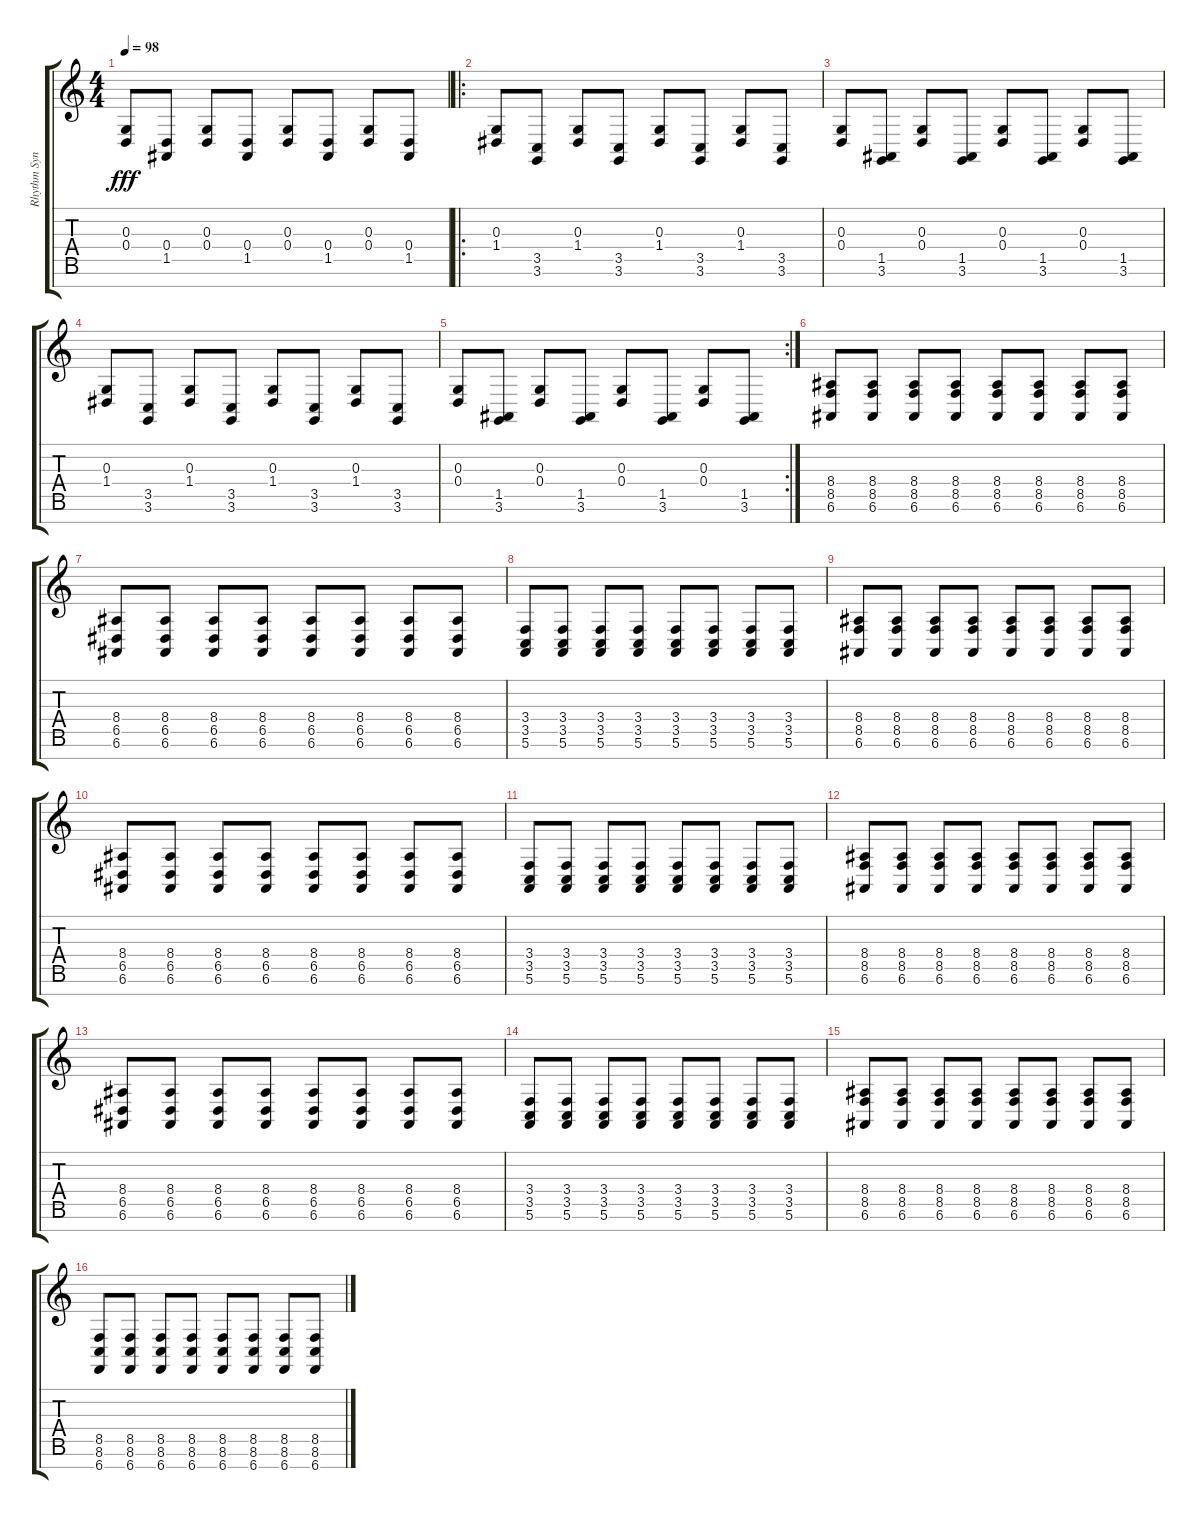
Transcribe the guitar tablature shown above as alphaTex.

\track ("Rhythm Synth" "Rhythm Syn") {instrument lead1square}
\staff {score tabs}
\tuning (E4 B3 G3 D3 A2 E2 B1) {hide}
\ts (4 4)
\tempo 98
\clef g2
\ks c
(0.3 0.4).8{dy fff} (0.4 1.5).8 (0.3 0.4).8 (0.4 1.5).8 (0.3 0.4).8 (0.4 1.5).8 (0.3 0.4).8 (0.4 1.5).8 |
\ro
(0.3 1.4).8 (3.5 3.6).8 (0.3 1.4).8 (3.5 3.6).8 (0.3 1.4).8 (3.5 3.6).8 (0.3 1.4).8 (3.5 3.6).8 |
(0.3 0.4).8 (1.5 3.6).8 (0.3 0.4).8 (1.5 3.6).8 (0.3 0.4).8 (1.5 3.6).8 (0.3 0.4).8 (1.5 3.6).8 |
(0.3 1.4).8 (3.5 3.6).8 (0.3 1.4).8 (3.5 3.6).8 (0.3 1.4).8 (3.5 3.6).8 (0.3 1.4).8 (3.5 3.6).8 |
\rc 2
(0.3 0.4).8 (1.5 3.6).8 (0.3 0.4).8 (1.5 3.6).8 (0.3 0.4).8 (1.5 3.6).8 (0.3 0.4).8 (1.5 3.6).8 |
(8.4 8.5 6.6).8 (8.4 8.5 6.6).8 (8.4 8.5 6.6).8 (8.4 8.5 6.6).8 (8.4 8.5 6.6).8 (8.4 8.5 6.6).8 (8.4 8.5 6.6).8 (8.4 8.5 6.6).8 |
(8.4 6.5 6.6).8 (8.4 6.5 6.6).8 (8.4 6.5 6.6).8 (8.4 6.5 6.6).8 (8.4 6.5 6.6).8 (8.4 6.5 6.6).8 (8.4 6.5 6.6).8 (8.4 6.5 6.6).8 |
(3.4 3.5 5.6).8 (3.4 3.5 5.6).8 (3.4 3.5 5.6).8 (3.4 3.5 5.6).8 (3.4 3.5 5.6).8 (3.4 3.5 5.6).8 (3.4 3.5 5.6).8 (3.4 3.5 5.6).8 |
(8.4 8.5 6.6).8 (8.4 8.5 6.6).8 (8.4 8.5 6.6).8 (8.4 8.5 6.6).8 (8.4 8.5 6.6).8 (8.4 8.5 6.6).8 (8.4 8.5 6.6).8 (8.4 8.5 6.6).8 |
(8.4 6.5 6.6).8 (8.4 6.5 6.6).8 (8.4 6.5 6.6).8 (8.4 6.5 6.6).8 (8.4 6.5 6.6).8 (8.4 6.5 6.6).8 (8.4 6.5 6.6).8 (8.4 6.5 6.6).8 |
(3.4 3.5 5.6).8 (3.4 3.5 5.6).8 (3.4 3.5 5.6).8 (3.4 3.5 5.6).8 (3.4 3.5 5.6).8 (3.4 3.5 5.6).8 (3.4 3.5 5.6).8 (3.4 3.5 5.6).8 |
(8.4 8.5 6.6).8 (8.4 8.5 6.6).8 (8.4 8.5 6.6).8 (8.4 8.5 6.6).8 (8.4 8.5 6.6).8 (8.4 8.5 6.6).8 (8.4 8.5 6.6).8 (8.4 8.5 6.6).8 |
(8.4 6.5 6.6).8 (8.4 6.5 6.6).8 (8.4 6.5 6.6).8 (8.4 6.5 6.6).8 (8.4 6.5 6.6).8 (8.4 6.5 6.6).8 (8.4 6.5 6.6).8 (8.4 6.5 6.6).8 |
(3.4 3.5 5.6).8 (3.4 3.5 5.6).8 (3.4 3.5 5.6).8 (3.4 3.5 5.6).8 (3.4 3.5 5.6).8 (3.4 3.5 5.6).8 (3.4 3.5 5.6).8 (3.4 3.5 5.6).8 |
(8.4 8.5 6.6).8 (8.4 8.5 6.6).8 (8.4 8.5 6.6).8 (8.4 8.5 6.6).8 (8.4 8.5 6.6).8 (8.4 8.5 6.6).8 (8.4 8.5 6.6).8 (8.4 8.5 6.6).8 |
(8.5 8.6 6.7).8 (8.5 8.6 6.7).8 (8.5 8.6 6.7).8 (8.5 8.6 6.7).8 (8.5 8.6 6.7).8 (8.5 8.6 6.7).8 (8.5 8.6 6.7).8 (8.5 8.6 6.7).8
